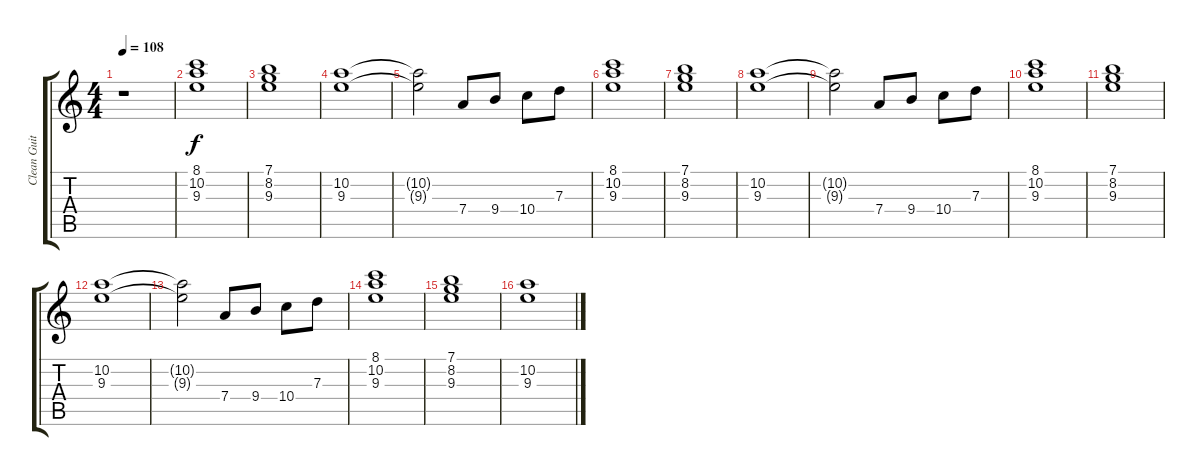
\track ("Clean Guitar" "Clean Guit") {instrument electricguitarclean}
\staff {score tabs}
\tuning (E4 B3 G3 D3 A2 E2) {hide}
\ts (4 4)
\tempo 108
\clef g2
\ks c
r.1{dy f} |
(8.1 10.2 9.3).1 |
(7.1 8.2 9.3).1 |
(10.2 9.3).1 |
(10.2{t} 9.3{t}).2 7.4.8 9.4.8 10.4.8 7.3.8 |
(8.1 10.2 9.3).1 |
(7.1 8.2 9.3).1 |
(10.2 9.3).1 |
(10.2{t} 9.3{t}).2 7.4.8 9.4.8 10.4.8 7.3.8 |
(8.1 10.2 9.3).1 |
(7.1 8.2 9.3).1 |
(10.2 9.3).1 |
(10.2{t} 9.3{t}).2 7.4.8 9.4.8 10.4.8 7.3.8 |
(8.1 10.2 9.3).1 |
(7.1 8.2 9.3).1 |
(10.2 9.3).1
